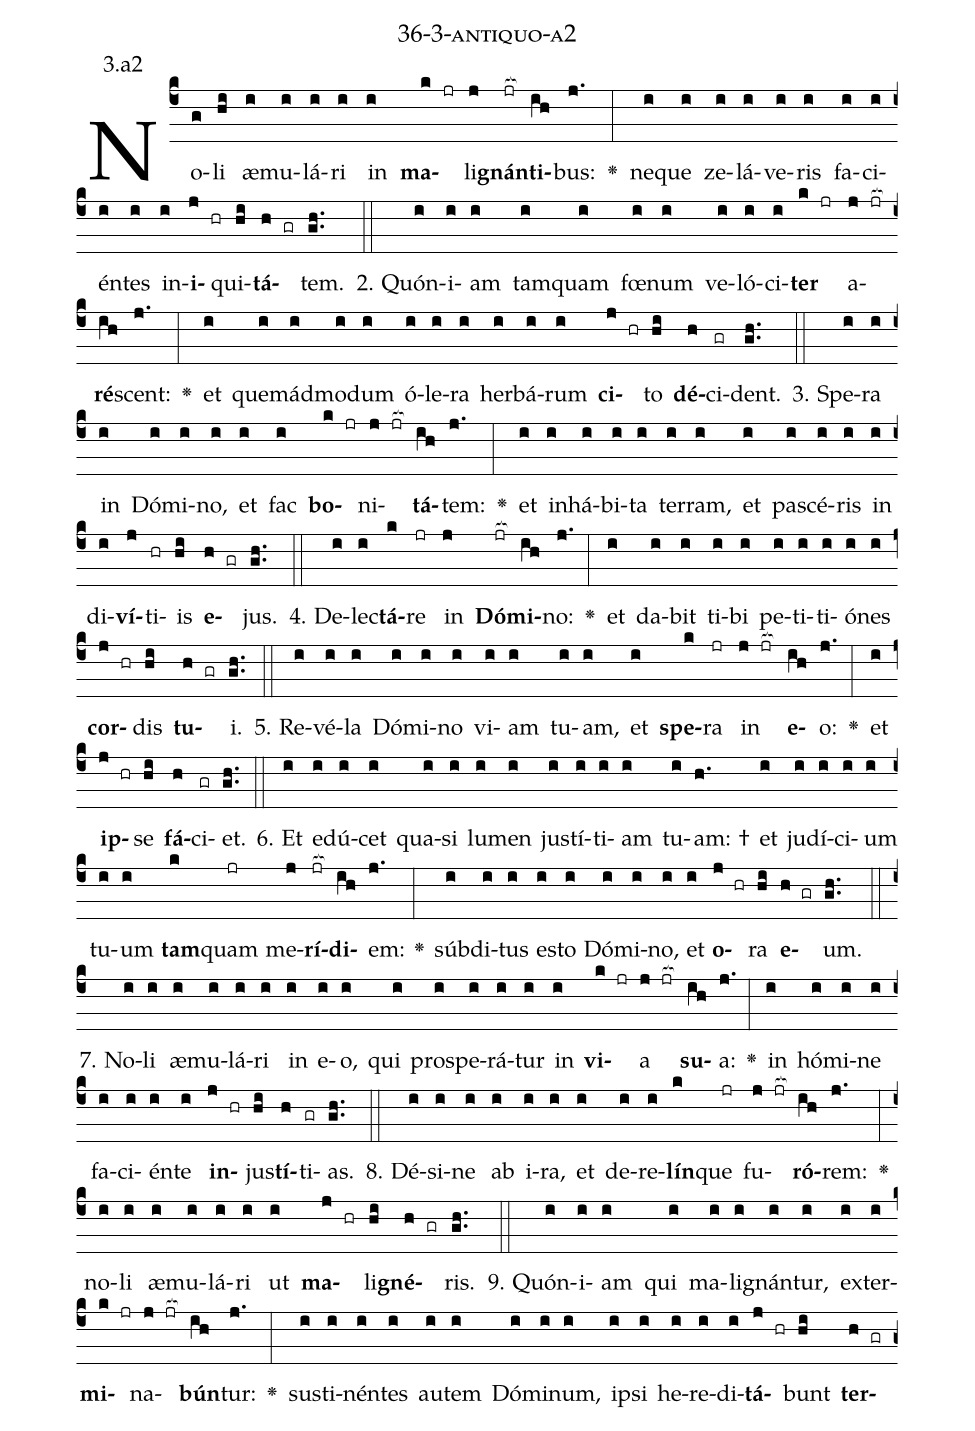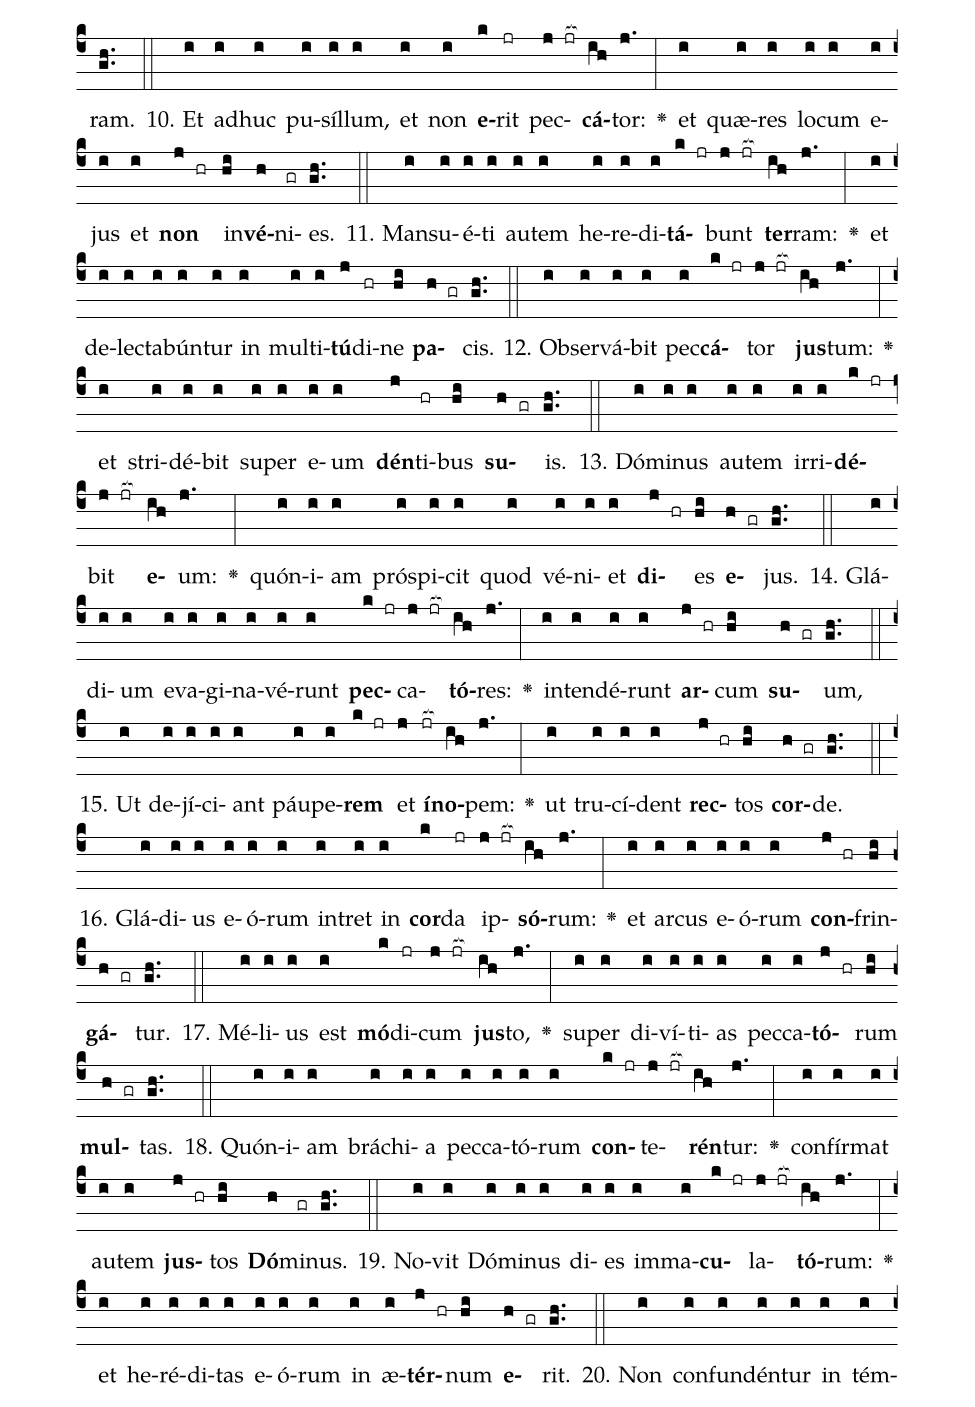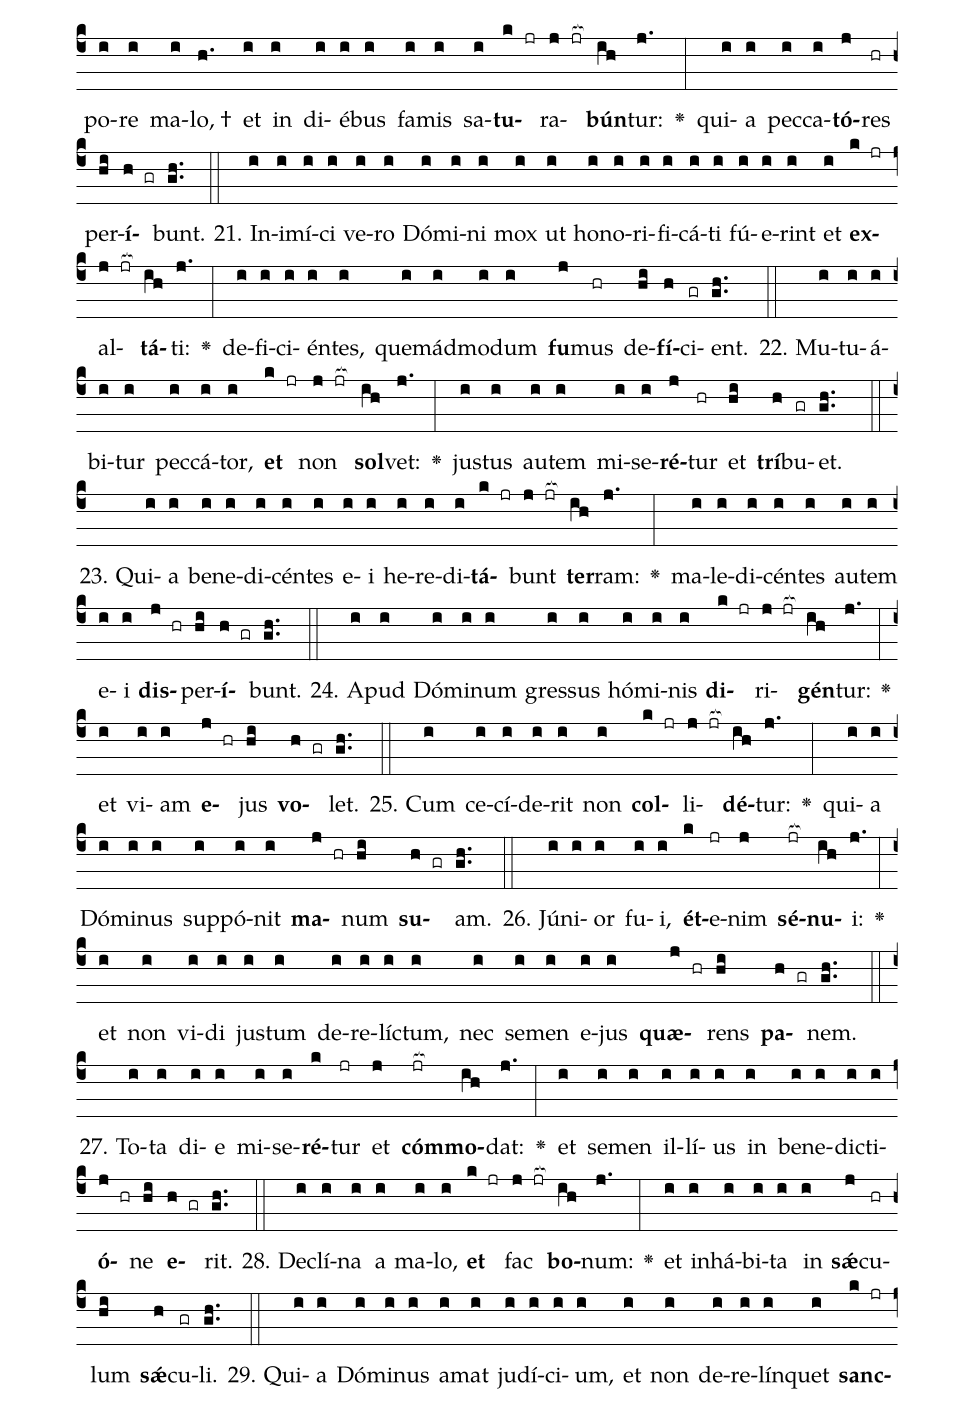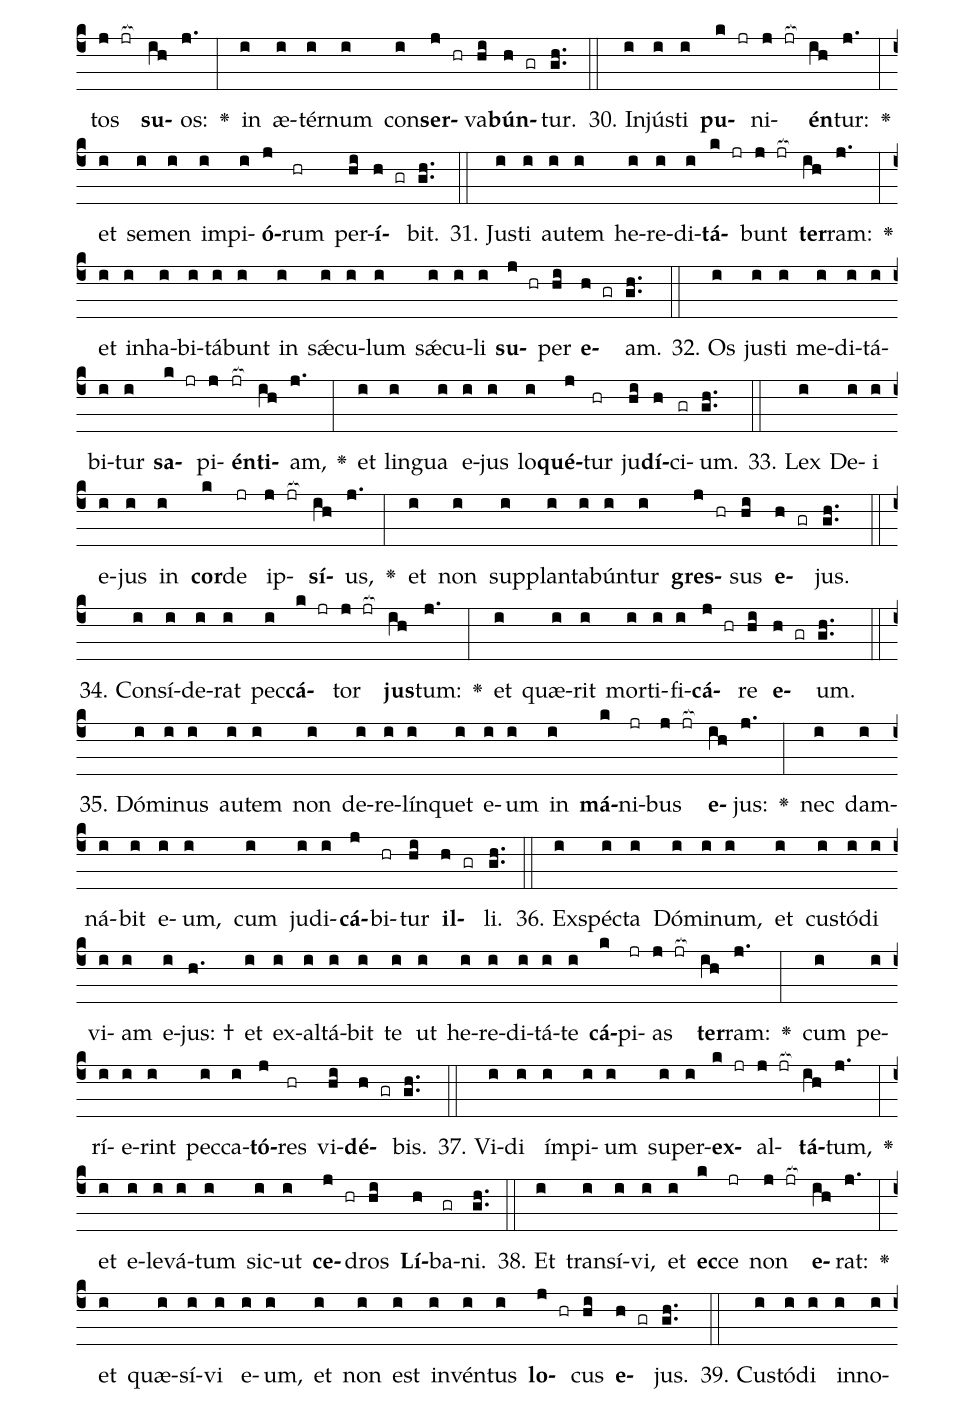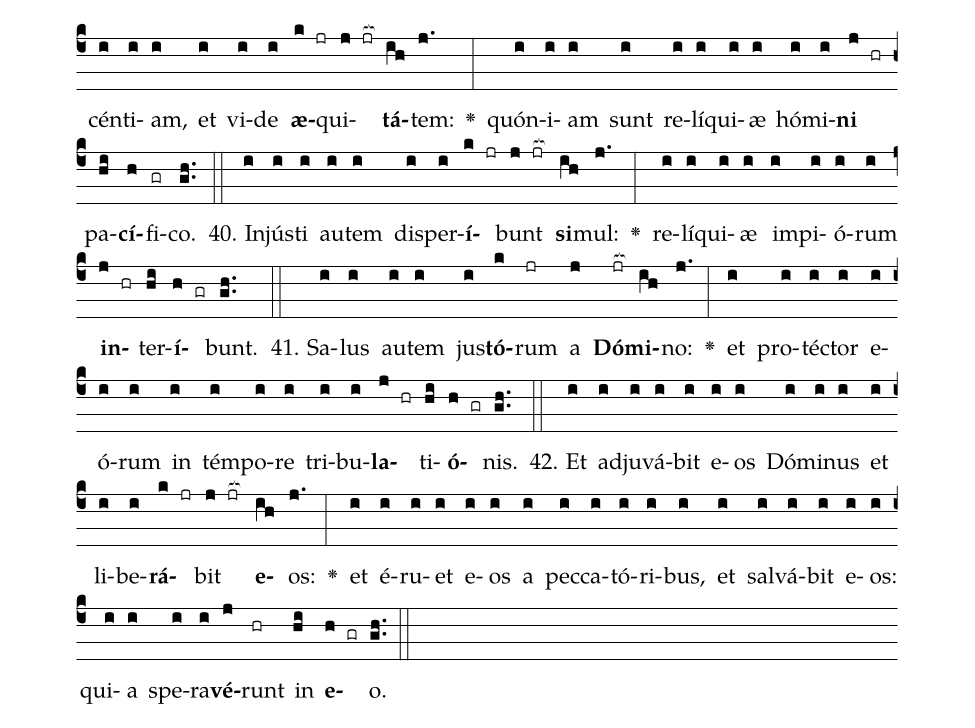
name: 36-3-antiquo-a2;
annotation: 3.a2;
%%
(c4)No(g)li(hi) æ(i)mu(i)lá(i)ri(i) in(i) <b>ma</b>(k jr)li(j)<b>gnán</b>(jr[ocb:1{])<b>ti</b>(ih[ocb:0}])bus:(j.) <v>\greheightstar</v>(:) ne(i)que(i) ze(i)lá(i)ve(i)ris(i) fa(i)ci(i)én(i)tes(i) in(i)<b>i</b>(j hr)qui(hi)<b>tá</b>(h gr)tem.(gh..) (::)
2. Quón(i)i(i)am(i) tam(i)quam(i) fœ(i)num(i) ve(i)ló(i)ci(i)<b>ter</b>(k jr) a(j jr[ocb:1{])<b>ré</b>(ih[ocb:0}])scent:(j.) <v>\greheightstar</v>(:) et(i) quem(i)ád(i)mo(i)dum(i) ó(i)le(i)ra(i) her(i)bá(i)rum(i) <b>ci</b>(j hr)to(hi) <b>dé</b>(h)ci(gr)dent.(gh..) (::)
3. Spe(i)ra(i) in(i) Dó(i)mi(i)no,(i) et(i) fac(i) <b>bo</b>(k jr)ni(j jr[ocb:1{])<b>tá</b>(ih[ocb:0}])tem:(j.) <v>\greheightstar</v>(:) et(i) in(i)há(i)bi(i)ta(i) ter(i)ram,(i) et(i) pa(i)scé(i)ris(i) in(i) di(i)<b>ví</b>(j)ti(hr)is(hi) <b>e</b>(h gr)jus.(gh..) (::)
4. De(i)lec(i)<b>tá</b>(k)re(jr) in(j) <b>Dó</b>(jr[ocb:1{])<b>mi</b>(ih[ocb:0}])no:(j.) <v>\greheightstar</v>(:) et(i) da(i)bit(i) ti(i)bi(i) pe(i)ti(i)ti(i)ó(i)nes(i) <b>cor</b>(j hr)dis(hi) <b>tu</b>(h gr)i.(gh..) (::)
5. Re(i)vé(i)la(i) Dó(i)mi(i)no(i) vi(i)am(i) tu(i)am,(i) et(i) <b>spe</b>(k)ra(jr) in(j jr[ocb:1{]) <b>e</b>(ih[ocb:0}])o:(j.) <v>\greheightstar</v>(:) et(i) <b>ip</b>(j hr)se(hi) <b>fá</b>(h)ci(gr)et.(gh..) (::)
6. Et(i) e(i)dú(i)cet(i) qua(i)si(i) lu(i)men(i) jus(i)tí(i)ti(i)am(i) tu(i)am: †(h.) et(i) ju(i)dí(i)ci(i)um(i) tu(i)um(i) <b>tam</b>(k)quam(jr) me(j)<b>rí</b>(jr[ocb:1{])<b>di</b>(ih[ocb:0}])em:(j.) <v>\greheightstar</v>(:) súb(i)di(i)tus(i) es(i)to(i) Dó(i)mi(i)no,(i) et(i) <b>o</b>(j hr)ra(hi) <b>e</b>(h gr)um.(gh..) (::)
7. No(i)li(i) æ(i)mu(i)lá(i)ri(i) in(i) e(i)o,(i) qui(i) pro(i)spe(i)rá(i)tur(i) in(i) <b>vi</b>(k jr)a(j jr[ocb:1{]) <b>su</b>(ih[ocb:0}])a:(j.) <v>\greheightstar</v>(:) in(i) hó(i)mi(i)ne(i) fa(i)ci(i)én(i)te(i) <b>in</b>(j hr)jus(hi)<b>tí</b>(h)ti(gr)as.(gh..) (::)
8. Dé(i)si(i)ne(i) ab(i) i(i)ra,(i) et(i) de(i)re(i)<b>lín</b>(k)que(jr) fu(j jr[ocb:1{])<b>ró</b>(ih[ocb:0}])rem:(j.) <v>\greheightstar</v>(:) no(i)li(i) æ(i)mu(i)lá(i)ri(i) ut(i) <b>ma</b>(j hr)li(hi)<b>gné</b>(h gr)ris.(gh..) (::)
9. Quón(i)i(i)am(i) qui(i) ma(i)li(i)gnán(i)tur,(i) ex(i)ter(i)<b>mi</b>(k jr)na(j jr[ocb:1{])<b>bún</b>(ih[ocb:0}])tur:(j.) <v>\greheightstar</v>(:) sus(i)ti(i)nén(i)tes(i) au(i)tem(i) Dó(i)mi(i)num,(i) ip(i)si(i) he(i)re(i)di(i)<b>tá</b>(j hr)bunt(hi) <b>ter</b>(h gr)ram.(gh..) (::)
10. Et(i) ad(i)huc(i) pu(i)síl(i)lum,(i) et(i) non(i) <b>e</b>(k)rit(jr) pec(j jr[ocb:1{])<b>cá</b>(ih[ocb:0}])tor:(j.) <v>\greheightstar</v>(:) et(i) quæ(i)res(i) lo(i)cum(i) e(i)jus(i) et(i) <b>non</b>(j hr) in(hi)<b>vé</b>(h)ni(gr)es.(gh..) (::)
11. Man(i)su(i)é(i)ti(i) au(i)tem(i) he(i)re(i)di(i)<b>tá</b>(k jr)bunt(j jr[ocb:1{]) <b>ter</b>(ih[ocb:0}])ram:(j.) <v>\greheightstar</v>(:) et(i) de(i)lec(i)ta(i)bún(i)tur(i) in(i) mul(i)ti(i)<b>tú</b>(j)di(hr)ne(hi) <b>pa</b>(h gr)cis.(gh..) (::)
12. Ob(i)ser(i)vá(i)bit(i) pec(i)<b>cá</b>(k jr)tor(j jr[ocb:1{]) <b>jus</b>(ih[ocb:0}])tum:(j.) <v>\greheightstar</v>(:) et(i) stri(i)dé(i)bit(i) su(i)per(i) e(i)um(i) <b>dén</b>(j)ti(hr)bus(hi) <b>su</b>(h gr)is.(gh..) (::)
13. Dó(i)mi(i)nus(i) au(i)tem(i) ir(i)ri(i)<b>dé</b>(k jr)bit(j jr[ocb:1{]) <b>e</b>(ih[ocb:0}])um:(j.) <v>\greheightstar</v>(:) quón(i)i(i)am(i) pró(i)spi(i)cit(i) quod(i) vé(i)ni(i)et(i) <b>di</b>(j hr)es(hi) <b>e</b>(h gr)jus.(gh..) (::)
14. Glá(i)di(i)um(i) e(i)va(i)gi(i)na(i)vé(i)runt(i) <b>pec</b>(k jr)ca(j jr[ocb:1{])<b>tó</b>(ih[ocb:0}])res:(j.) <v>\greheightstar</v>(:) in(i)ten(i)dé(i)runt(i) <b>ar</b>(j hr)cum(hi) <b>su</b>(h gr)um,(gh..) (::)
15. Ut(i) de(i)jí(i)ci(i)ant(i) páu(i)pe(i)<b>rem</b>(k jr) et(j) <b>ín</b>(jr[ocb:1{])<b>o</b>(ih[ocb:0}])pem:(j.) <v>\greheightstar</v>(:) ut(i) tru(i)cí(i)dent(i) <b>rec</b>(j hr)tos(hi) <b>cor</b>(h gr)de.(gh..) (::)
16. Glá(i)di(i)us(i) e(i)ó(i)rum(i) in(i)tret(i) in(i) <b>cor</b>(k)da(jr) ip(j jr[ocb:1{])<b>só</b>(ih[ocb:0}])rum:(j.) <v>\greheightstar</v>(:) et(i) ar(i)cus(i) e(i)ó(i)rum(i) <b>con</b>(j hr)frin(hi)<b>gá</b>(h gr)tur.(gh..) (::)
17. Mé(i)li(i)us(i) est(i) <b>mó</b>(k)di(jr)cum(j jr[ocb:1{]) <b>jus</b>(ih[ocb:0}])to,(j.) <v>\greheightstar</v>(:) su(i)per(i) di(i)ví(i)ti(i)as(i) pec(i)ca(i)<b>tó</b>(j hr)rum(hi) <b>mul</b>(h gr)tas.(gh..) (::)
18. Quón(i)i(i)am(i) brá(i)chi(i)a(i) pec(i)ca(i)tó(i)rum(i) <b>con</b>(k jr)te(j jr[ocb:1{])<b>rén</b>(ih[ocb:0}])tur:(j.) <v>\greheightstar</v>(:) con(i)fír(i)mat(i) au(i)tem(i) <b>jus</b>(j hr)tos(hi) <b>Dó</b>(h)mi(gr)nus.(gh..) (::)
19. No(i)vit(i) Dó(i)mi(i)nus(i) di(i)es(i) im(i)ma(i)<b>cu</b>(k jr)la(j jr[ocb:1{])<b>tó</b>(ih[ocb:0}])rum:(j.) <v>\greheightstar</v>(:) et(i) he(i)ré(i)di(i)tas(i) e(i)ó(i)rum(i) in(i) æ(i)<b>tér</b>(j hr)num(hi) <b>e</b>(h gr)rit.(gh..) (::)
20. Non(i) con(i)fun(i)dén(i)tur(i) in(i) tém(i)po(i)re(i) ma(i)lo, †(h.) et(i) in(i) di(i)é(i)bus(i) fa(i)mis(i) sa(i)<b>tu</b>(k jr)ra(j jr[ocb:1{])<b>bún</b>(ih[ocb:0}])tur:(j.) <v>\greheightstar</v>(:) qui(i)a(i) pec(i)ca(i)<b>tó</b>(j)res(hr) per(hi)<b>í</b>(h gr)bunt.(gh..) (::)
21. In(i)i(i)mí(i)ci(i) ve(i)ro(i) Dó(i)mi(i)ni(i) mox(i) ut(i) ho(i)no(i)ri(i)fi(i)cá(i)ti(i) fú(i)e(i)rint(i) et(i) <b>ex</b>(k jr)al(j jr[ocb:1{])<b>tá</b>(ih[ocb:0}])ti:(j.) <v>\greheightstar</v>(:) de(i)fi(i)ci(i)én(i)tes,(i) quem(i)ád(i)mo(i)dum(i) <b>fu</b>(j)mus(hr) de(hi)<b>fí</b>(h)ci(gr)ent.(gh..) (::)
22. Mu(i)tu(i)á(i)bi(i)tur(i) pec(i)cá(i)tor,(i) <b>et</b>(k jr) non(j jr[ocb:1{]) <b>sol</b>(ih[ocb:0}])vet:(j.) <v>\greheightstar</v>(:) jus(i)tus(i) au(i)tem(i) mi(i)se(i)<b>ré</b>(j)tur(hr) et(hi) <b>trí</b>(h)bu(gr)et.(gh..) (::)
23. Qui(i)a(i) be(i)ne(i)di(i)cén(i)tes(i) e(i)i(i) he(i)re(i)di(i)<b>tá</b>(k jr)bunt(j jr[ocb:1{]) <b>ter</b>(ih[ocb:0}])ram:(j.) <v>\greheightstar</v>(:) ma(i)le(i)di(i)cén(i)tes(i) au(i)tem(i) e(i)i(i) <b>dis</b>(j hr)per(hi)<b>í</b>(h gr)bunt.(gh..) (::)
24. A(i)pud(i) Dó(i)mi(i)num(i) gres(i)sus(i) hó(i)mi(i)nis(i) <b>di</b>(k jr)ri(j jr[ocb:1{])<b>gén</b>(ih[ocb:0}])tur:(j.) <v>\greheightstar</v>(:) et(i) vi(i)am(i) <b>e</b>(j hr)jus(hi) <b>vo</b>(h gr)let.(gh..) (::)
25. Cum(i) ce(i)cí(i)de(i)rit(i) non(i) <b>col</b>(k jr)li(j jr[ocb:1{])<b>dé</b>(ih[ocb:0}])tur:(j.) <v>\greheightstar</v>(:) qui(i)a(i) Dó(i)mi(i)nus(i) sup(i)pó(i)nit(i) <b>ma</b>(j hr)num(hi) <b>su</b>(h gr)am.(gh..) (::)
26. Jú(i)ni(i)or(i) fu(i)i,(i) <b>ét</b>(k)e(jr)nim(j) <b>sé</b>(jr[ocb:1{])<b>nu</b>(ih[ocb:0}])i:(j.) <v>\greheightstar</v>(:) et(i) non(i) vi(i)di(i) jus(i)tum(i) de(i)re(i)líc(i)tum,(i) nec(i) se(i)men(i) e(i)jus(i) <b>quæ</b>(j hr)rens(hi) <b>pa</b>(h gr)nem.(gh..) (::)
27. To(i)ta(i) di(i)e(i) mi(i)se(i)<b>ré</b>(k)tur(jr) et(j) <b>cóm</b>(jr[ocb:1{])<b>mo</b>(ih[ocb:0}])dat:(j.) <v>\greheightstar</v>(:) et(i) se(i)men(i) il(i)lí(i)us(i) in(i) be(i)ne(i)dic(i)ti(i)<b>ó</b>(j hr)ne(hi) <b>e</b>(h gr)rit.(gh..) (::)
28. De(i)clí(i)na(i) a(i) ma(i)lo,(i) <b>et</b>(k jr) fac(j jr[ocb:1{]) <b>bo</b>(ih[ocb:0}])num:(j.) <v>\greheightstar</v>(:) et(i) in(i)há(i)bi(i)ta(i) in(i) <b>sǽ</b>(j)cu(hr)lum(hi) <b>sǽ</b>(h)cu(gr)li.(gh..) (::)
29. Qui(i)a(i) Dó(i)mi(i)nus(i) a(i)mat(i) ju(i)dí(i)ci(i)um,(i) et(i) non(i) de(i)re(i)lín(i)quet(i) <b>sanc</b>(k jr)tos(j jr[ocb:1{]) <b>su</b>(ih[ocb:0}])os:(j.) <v>\greheightstar</v>(:) in(i) æ(i)tér(i)num(i) con(i)<b>ser</b>(j hr)va(hi)<b>bún</b>(h gr)tur.(gh..) (::)
30. In(i)jús(i)ti(i) <b>pu</b>(k jr)ni(j jr[ocb:1{])<b>én</b>(ih[ocb:0}])tur:(j.) <v>\greheightstar</v>(:) et(i) se(i)men(i) im(i)pi(i)<b>ó</b>(j)rum(hr) per(hi)<b>í</b>(h gr)bit.(gh..) (::)
31. Jus(i)ti(i) au(i)tem(i) he(i)re(i)di(i)<b>tá</b>(k jr)bunt(j jr[ocb:1{]) <b>ter</b>(ih[ocb:0}])ram:(j.) <v>\greheightstar</v>(:) et(i) in(i)ha(i)bi(i)tá(i)bunt(i) in(i) sǽ(i)cu(i)lum(i) sǽ(i)cu(i)li(i) <b>su</b>(j hr)per(hi) <b>e</b>(h gr)am.(gh..) (::)
32. Os(i) jus(i)ti(i) me(i)di(i)tá(i)bi(i)tur(i) <b>sa</b>(k jr)pi(j)<b>én</b>(jr[ocb:1{])<b>ti</b>(ih[ocb:0}])am,(j.) <v>\greheightstar</v>(:) et(i) lin(i)gua(i) e(i)jus(i) lo(i)<b>qué</b>(j)tur(hr) ju(hi)<b>dí</b>(h)ci(gr)um.(gh..) (::)
33. Lex(i) De(i)i(i) e(i)jus(i) in(i) <b>cor</b>(k)de(jr) ip(j jr[ocb:1{])<b>sí</b>(ih[ocb:0}])us,(j.) <v>\greheightstar</v>(:) et(i) non(i) sup(i)plan(i)ta(i)bún(i)tur(i) <b>gres</b>(j hr)sus(hi) <b>e</b>(h gr)jus.(gh..) (::)
34. Con(i)sí(i)de(i)rat(i) pec(i)<b>cá</b>(k jr)tor(j jr[ocb:1{]) <b>jus</b>(ih[ocb:0}])tum:(j.) <v>\greheightstar</v>(:) et(i) quæ(i)rit(i) mor(i)ti(i)fi(i)<b>cá</b>(j hr)re(hi) <b>e</b>(h gr)um.(gh..) (::)
35. Dó(i)mi(i)nus(i) au(i)tem(i) non(i) de(i)re(i)lín(i)quet(i) e(i)um(i) in(i) <b>má</b>(k)ni(jr)bus(j jr[ocb:1{]) <b>e</b>(ih[ocb:0}])jus:(j.) <v>\greheightstar</v>(:) nec(i) dam(i)ná(i)bit(i) e(i)um,(i) cum(i) ju(i)di(i)<b>cá</b>(j)bi(hr)tur(hi) <b>il</b>(h gr)li.(gh..) (::)
36. Ex(i)spéc(i)ta(i) Dó(i)mi(i)num,(i) et(i) cus(i)tó(i)di(i) vi(i)am(i) e(i)jus: †(h.) et(i) ex(i)al(i)tá(i)bit(i) te(i) ut(i) he(i)re(i)di(i)tá(i)te(i) <b>cá</b>(k)pi(jr)as(j jr[ocb:1{]) <b>ter</b>(ih[ocb:0}])ram:(j.) <v>\greheightstar</v>(:) cum(i) pe(i)rí(i)e(i)rint(i) pec(i)ca(i)<b>tó</b>(j)res(hr) vi(hi)<b>dé</b>(h gr)bis.(gh..) (::)
37. Vi(i)di(i) ím(i)pi(i)um(i) su(i)per(i)<b>ex</b>(k jr)al(j jr[ocb:1{])<b>tá</b>(ih[ocb:0}])tum,(j.) <v>\greheightstar</v>(:) et(i) e(i)le(i)vá(i)tum(i) sic(i)ut(i) <b>ce</b>(j hr)dros(hi) <b>Lí</b>(h)ba(gr)ni.(gh..) (::)
38. Et(i) trans(i)í(i)vi,(i) et(i) <b>ec</b>(k)ce(jr) non(j jr[ocb:1{]) <b>e</b>(ih[ocb:0}])rat:(j.) <v>\greheightstar</v>(:) et(i) quæ(i)sí(i)vi(i) e(i)um,(i) et(i) non(i) est(i) in(i)vén(i)tus(i) <b>lo</b>(j hr)cus(hi) <b>e</b>(h gr)jus.(gh..) (::)
39. Cus(i)tó(i)di(i) in(i)no(i)cén(i)ti(i)am,(i) et(i) vi(i)de(i) <b>æ</b>(k jr)qui(j jr[ocb:1{])<b>tá</b>(ih[ocb:0}])tem:(j.) <v>\greheightstar</v>(:) quón(i)i(i)am(i) sunt(i) re(i)lí(i)qui(i)æ(i) hó(i)mi(i)<b>ni</b>(j hr) pa(hi)<b>cí</b>(h)fi(gr)co.(gh..) (::)
40. In(i)jús(i)ti(i) au(i)tem(i) dis(i)per(i)<b>í</b>(k jr)bunt(j jr[ocb:1{]) <b>si</b>(ih[ocb:0}])mul:(j.) <v>\greheightstar</v>(:) re(i)lí(i)qui(i)æ(i) im(i)pi(i)ó(i)rum(i) <b>in</b>(j hr)ter(hi)<b>í</b>(h gr)bunt.(gh..) (::)
41. Sa(i)lus(i) au(i)tem(i) jus(i)<b>tó</b>(k)rum(jr) a(j) <b>Dó</b>(jr[ocb:1{])<b>mi</b>(ih[ocb:0}])no:(j.) <v>\greheightstar</v>(:) et(i) pro(i)téc(i)tor(i) e(i)ó(i)rum(i) in(i) tém(i)po(i)re(i) tri(i)bu(i)<b>la</b>(j hr)ti(hi)<b>ó</b>(h gr)nis.(gh..) (::)
42. Et(i) ad(i)ju(i)vá(i)bit(i) e(i)os(i) Dó(i)mi(i)nus(i) et(i) li(i)be(i)<b>rá</b>(k jr)bit(j jr[ocb:1{]) <b>e</b>(ih[ocb:0}])os:(j.) <v>\greheightstar</v>(:) et(i) é(i)ru(i)et(i) e(i)os(i) a(i) pec(i)ca(i)tó(i)ri(i)bus,(i) et(i) sal(i)vá(i)bit(i) e(i)os:(i) qui(i)a(i) spe(i)ra(i)<b>vé</b>(j)runt(hr) in(hi) <b>e</b>(h gr)o.(gh..) (::)
